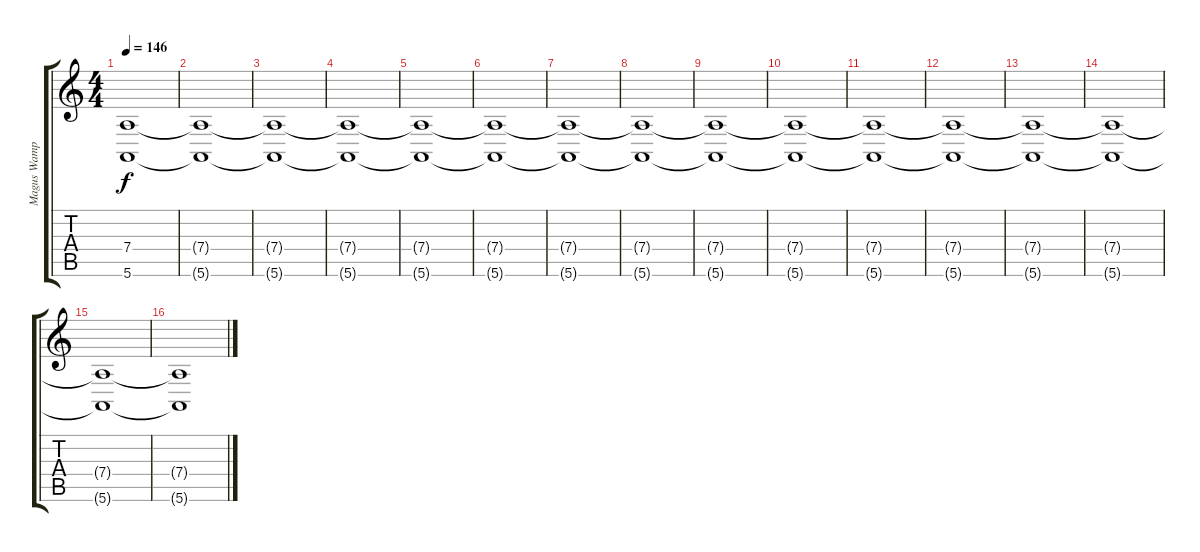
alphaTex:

\track ("Magus Wampyr Daoloth" "Magus Wamp") {instrument choiraahs}
\staff {score tabs}
\tuning (E4 B3 G3 D3 A2 E2) {hide}
\ts (4 4)
\tempo 146
\clef g2
\ks c
(7.4{t} 5.6{t}).1{dy f} |
(7.4{t} 5.6{t}).1 |
(7.4{t} 5.6{t}).1 |
(7.4{t} 5.6{t}).1 |
(7.4{t} 5.6{t}).1{volume 10} |
(7.4{t} 5.6{t}).1 |
(7.4{t} 5.6{t}).1 |
(7.4{t} 5.6{t}).1 |
(7.4{t} 5.6{t}).1 |
(7.4{t} 5.6{t}).1 |
(7.4{t} 5.6{t}).1 |
(7.4{t} 5.6{t}).1 |
(7.4{t} 5.6{t}).1{volume 12} |
(7.4{t} 5.6{t}).1 |
(7.4{t} 5.6{t}).1 |
(7.4{t} 5.6{t}).1
